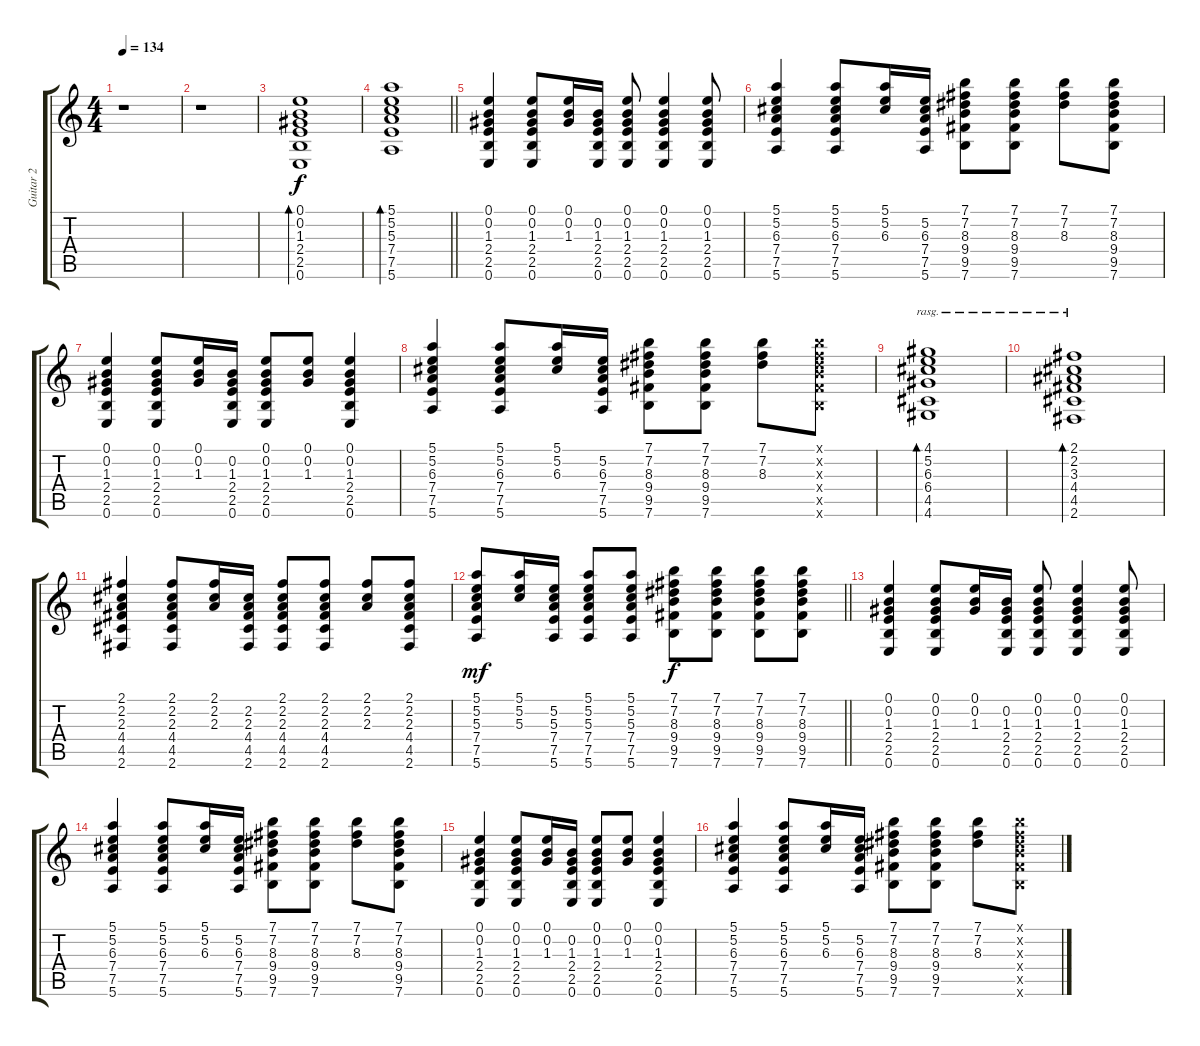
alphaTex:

\track ("Guitar 2" "Guitar 2") {instrument acousticguitarsteel}
\staff {score tabs}
\tuning (E4 B3 G3 D3 A2 E2) {hide}
\ts (4 4)
\tempo 134
\clef g2
\ks c
r.1{dy f instrument acousticguitarsteel} |
r.1 |
(0.1 0.2 1.3 2.4 2.5 0.6).1{bd 60} |
\barLineRight lightlight
(5.1 5.2 5.3 7.4 7.5 5.6).1{bd 60} |
(0.1 0.2 1.3 2.4 2.5 0.6).4 (0.1 0.2 1.3 2.4 2.5 0.6).8 (0.1 0.2 1.3).16 (0.2 1.3 2.4 2.5 0.6).16 (0.1 0.2 1.3 2.4 2.5 0.6).8 (0.1 0.2 1.3 2.4 2.5 0.6).4 (0.1 0.2 1.3 2.4 2.5 0.6).8 |
(5.1 5.2 6.3 7.4 7.5 5.6).4 (5.1 5.2 6.3 7.4 7.5 5.6).8 (5.1 5.2 6.3).16 (5.2 6.3 7.4 7.5 5.6).16 (7.1 7.2 8.3 9.4 9.5 7.6).8 (7.1 7.2 8.3 9.4 9.5 7.6).8 (7.1 7.2 8.3).8 (7.1 7.2 8.3 9.4 9.5 7.6).8 |
(0.1 0.2 1.3 2.4 2.5 0.6).4 (0.1 0.2 1.3 2.4 2.5 0.6).8 (0.1 0.2 1.3).16 (0.2 1.3 2.4 2.5 0.6).16 (0.1 0.2 1.3 2.4 2.5 0.6).8 (0.1 0.2 1.3).8 (0.1 0.2 1.3 2.4 2.5 0.6).4 |
(5.1 5.2 6.3 7.4 7.5 5.6).4 (5.1 5.2 6.3 7.4 7.5 5.6).8 (5.1 5.2 6.3).16 (5.2 6.3 7.4 7.5 5.6).16 (7.1 7.2 8.3 9.4 9.5 7.6).8 (7.1 7.2 8.3 9.4 9.5 7.6).8 (7.1 7.2 8.3).8 (7.1{x} 7.2{x} 8.3{x} 9.4{x} 9.5{x} 7.6{x}).8 |
(4.1 5.2 6.3 6.4 4.5 4.6).1{bd 120 rasg ii} |
(2.1 2.2 3.3 4.4 4.5 2.6).1{bd 120 rasg ii} |
(2.1 2.2 2.3 4.4 4.5 2.6).4 (2.1 2.2 2.3 4.4 4.5 2.6).8 (2.1 2.2 2.3).16 (2.2 2.3 4.4 4.5 2.6).16 (2.1 2.2 2.3 4.4 4.5 2.6).8 (2.1 2.2 2.3 4.4 4.5 2.6).8 (2.1 2.2 2.3).8 (2.1 2.2 2.3 4.4 4.5 2.6).8 |
\barLineRight lightlight
(5.1 5.2 5.3 7.4 7.5 5.6).8{dy mf} (5.1 5.2 5.3).16 (5.2 5.3 7.4 7.5 5.6).16 (5.1 5.2 5.3 7.4 7.5 5.6).8 (5.1 5.2 5.3 7.4 7.5 5.6).8 (7.1 7.2 8.3 9.4 9.5 7.6).8{dy f} (7.1 7.2 8.3 9.4 9.5 7.6).8 (7.1 7.2 8.3 9.4 9.5 7.6).8 (7.1 7.2 8.3 9.4 9.5 7.6).8 |
(0.1 0.2 1.3 2.4 2.5 0.6).4 (0.1 0.2 1.3 2.4 2.5 0.6).8 (0.1 0.2 1.3).16 (0.2 1.3 2.4 2.5 0.6).16 (0.1 0.2 1.3 2.4 2.5 0.6).8 (0.1 0.2 1.3 2.4 2.5 0.6).4 (0.1 0.2 1.3 2.4 2.5 0.6).8 |
(5.1 5.2 6.3 7.4 7.5 5.6).4 (5.1 5.2 6.3 7.4 7.5 5.6).8 (5.1 5.2 6.3).16 (5.2 6.3 7.4 7.5 5.6).16 (7.1 7.2 8.3 9.4 9.5 7.6).8 (7.1 7.2 8.3 9.4 9.5 7.6).8 (7.1 7.2 8.3).8 (7.1 7.2 8.3 9.4 9.5 7.6).8 |
(0.1 0.2 1.3 2.4 2.5 0.6).4 (0.1 0.2 1.3 2.4 2.5 0.6).8 (0.1 0.2 1.3).16 (0.2 1.3 2.4 2.5 0.6).16 (0.1 0.2 1.3 2.4 2.5 0.6).8 (0.1 0.2 1.3).8 (0.1 0.2 1.3 2.4 2.5 0.6).4 |
(5.1 5.2 6.3 7.4 7.5 5.6).4 (5.1 5.2 6.3 7.4 7.5 5.6).8 (5.1 5.2 6.3).16 (5.2 6.3 7.4 7.5 5.6).16 (7.1 7.2 8.3 9.4 9.5 7.6).8 (7.1 7.2 8.3 9.4 9.5 7.6).8 (7.1 7.2 8.3).8 (7.1{x} 7.2{x} 8.3{x} 9.4{x} 9.5{x} 7.6{x}).8
